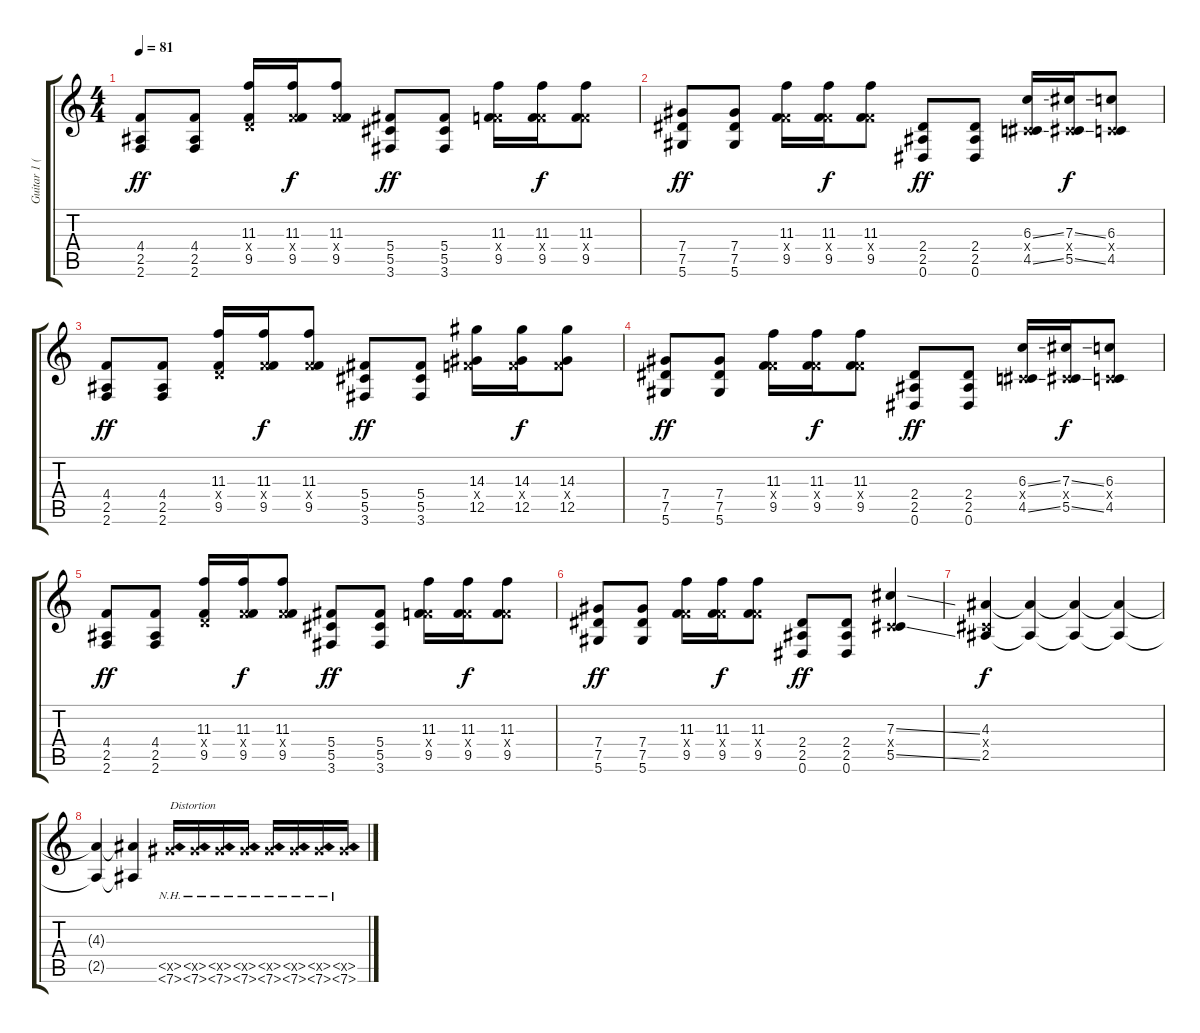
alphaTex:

\track ("Guitar 1 (Brad Delson)" "Guitar 1 (") {instrument distortionguitar}
\staff {score tabs}
\tuning (Eb4 Bb3 Gb3 Db3 Ab2 Eb2) {hide}
\ts (4 4)
\tempo 81
\clef g2
\ks c
(4.4 2.5 2.6).8{dy ff} (4.4 2.5 2.6).8 (11.3 1.4{x} 9.5).16 (11.3 4.4{x} 9.5).16{dy f} (11.3 4.4{x} 9.5).8 (5.4 5.5 3.6).8{dy ff} (5.4 5.5 3.6).8 (11.3 4.4{x} 9.5).16 (11.3 4.4{x} 9.5).16{dy f} (11.3 4.4{x} 9.5).8 |
(7.4 7.5 5.6).8{dy ff} (7.4 7.5 5.6).8 (11.3 4.4{x} 9.5).16 (11.3 4.4{x} 9.5).16{dy f} (11.3 4.4{x} 9.5).8 (2.4 2.5 0.6).8{dy ff} (2.4 2.5 0.6).8 (6.3{ss} 0.4{x} 4.5{ss}).16 (7.3{ss} 0.4{x} 5.5{ss}).16{dy f} (6.3 0.4{x} 4.5).8 |
(4.4 2.5 2.6).8{dy ff} (4.4 2.5 2.6).8 (11.3 1.4{x} 9.5).16 (11.3 4.4{x} 9.5).16{dy f} (11.3 4.4{x} 9.5).8 (5.4 5.5 3.6).8{dy ff} (5.4 5.5 3.6).8 (14.3 4.4{x} 12.5).16 (14.3 4.4{x} 12.5).16{dy f} (14.3 4.4{x} 12.5).8 |
(7.4 7.5 5.6).8{dy ff} (7.4 7.5 5.6).8 (11.3 4.4{x} 9.5).16 (11.3 4.4{x} 9.5).16{dy f} (11.3 4.4{x} 9.5).8 (2.4 2.5 0.6).8{dy ff} (2.4 2.5 0.6).8 (6.3{ss} 0.4{x} 4.5{ss}).16 (7.3{ss} 0.4{x} 5.5{ss}).16{dy f} (6.3 0.4{x} 4.5).8 |
(4.4 2.5 2.6).8{dy ff} (4.4 2.5 2.6).8 (11.3 1.4{x} 9.5).16 (11.3 4.4{x} 9.5).16{dy f} (11.3 4.4{x} 9.5).8 (5.4 5.5 3.6).8{dy ff} (5.4 5.5 3.6).8 (11.3 4.4{x} 9.5).16 (11.3 4.4{x} 9.5).16{dy f} (11.3 4.4{x} 9.5).8 |
(7.4 7.5 5.6).8{dy ff} (7.4 7.5 5.6).8 (11.3 4.4{x} 9.5).16 (11.3 4.4{x} 9.5).16{dy f} (11.3 4.4{x} 9.5).8 (2.4 2.5 0.6).8{dy ff} (2.4 2.5 0.6).8 (7.3{ss} 0.4{x} 5.5{ss}).4 |
(4.3 0.4{x} 2.5).4{dy f} (4.3{t} 2.5{t}).4{volume 13} (4.3{t} 2.5{t}).4{volume 12} (4.3{t} 2.5{t}).4{volume 11} |
(4.3{t} 2.5{t}).4{volume 9} (4.3{t} 2.5{t}).4{volume 5} (0.5{nh x} 7.6{nh}).16{txt "Distortion" volume 16 instrument distortionguitar} (0.5{nh x} 7.6{nh}).16 (0.5{nh x} 7.6{nh}).16 (0.5{nh x} 7.6{nh}).16 (0.5{nh x} 7.6{nh}).16 (0.5{nh x} 7.6{nh}).16 (0.5{nh x} 7.6{nh}).16 (0.5{nh x} 7.6{nh}).16
